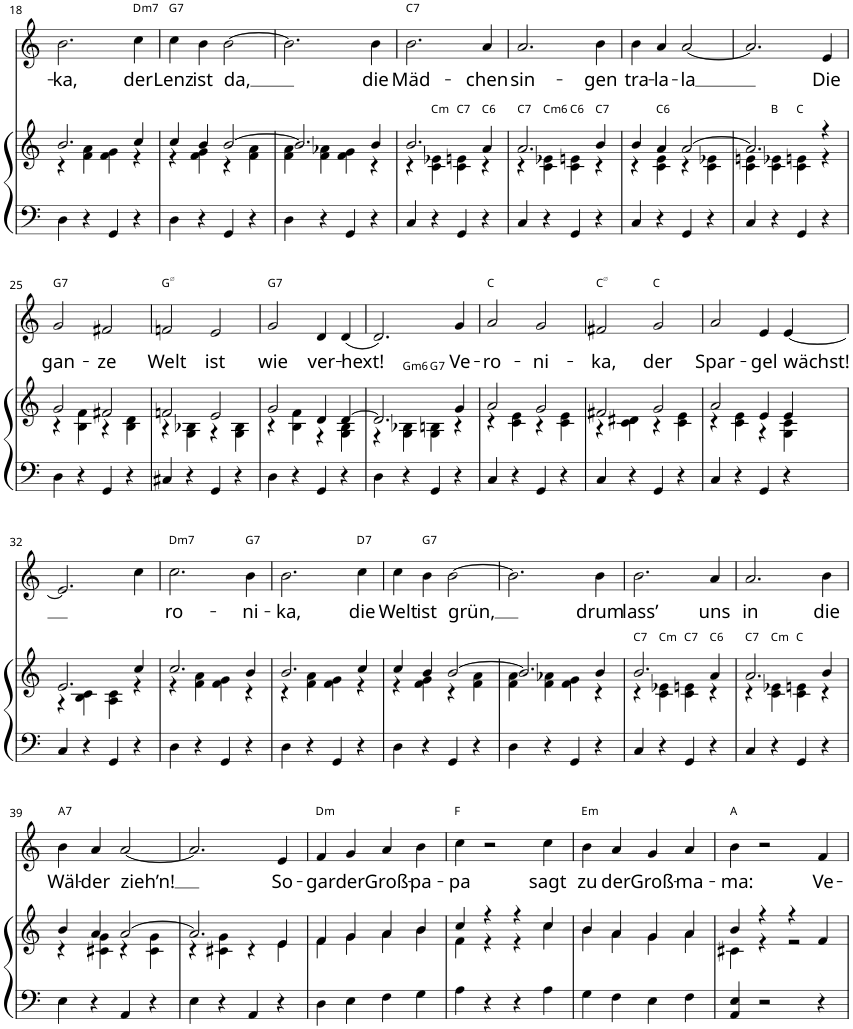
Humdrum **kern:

**kern	**kern	**harte	**kern	**text	**harte
*part2	*part2	*part2	*part1	*part1	*part1
*staff3	*staff2	*	*staff1	*staff1	*
*I"Piano	*	*	*I"Voice	*	*
*I'Pno	*	*	*	*	*
!!LO:PB:g=z
*clefF4	*clefG2	*	*clefG2	*	*
*k[]	*k[]	*	*k[]	*	*
*M2/2	*M2/2	*	*M2/2	*	*
*met(c|)	*met(c|)	*	*met(c|)	*	*
=18	=18	=18	=18	=18	=18
*	*^	*	*	*	*
!	!	!	!	!	!LO:LY:b	!
4D\	2.b/	4r	.	2.b\	-ka,	.
4r	.	4f\ 4a\	.	.	.	.
4GG/	.	4f\ 4g\	.	.	.	.
!	!	!	!	!	!LO:LY:b	!LO:H:kt=m7
4r	4cc/	4r	.	4cc\	der	D:min7
=19	=19	=19	=19	=19	=19	=19
!	!	!	!	!	!LO:LY:b	!LO:H:kt=7
4D\	4cc/	4r	.	4cc\	Lenz	G:7
!	!	!	!	!	!LO:LY:b	!
4r	4b/	4f\ 4g\	.	4b\	ist	.
!	!	!	!	!	!LO:LY:b	!
4GG/	[2b/	4r	.	[2b\	da,	.
4r	.	4f\ 4a\	.	.	.	.
=20	=20	=20	=20	=20	=20	=20
4D\	2.b/]	4f\ 4a\	.	2.b\]	.	.
4r	.	4f\ 4a-X\	.	.	.	.
4GG/	.	4f\ 4g\	.	.	.	.
!	!	!	!	!	!LO:LY:b	!
4r	4b/	4r	.	4b\	die	.
=21	=21	=21	=21	=21	=21	=21
!	!	!	!	!	!LO:LY:b	!LO:H:kt=7
4C/	2.b/	4r	.	2.b\	Mäd-	C:7
!	!	!	!LO:H:kt=m	!	!	!
4r	.	4c\ 4e-X\	C:min	.	.	.
!	!	!	!LO:H:kt=7	!	!	!
4GG/	.	4c\ 4en\	C:7	.	.	.
!	!	!	!LO:H:kt=6	!	!LO:LY:b	!
4r	4a/	4r	C:maj6	4a/	-chen	.
=22	=22	=22	=22	=22	=22	=22
!	!	!	!LO:H:kt=7	!	!LO:LY:b	!
4C/	2.a/	4r	C:7	2.a/	sin-	.
!	!	!	!LO:H:kt=m6	!	!	!
4r	.	4c\ 4e-X\	C:min6	.	.	.
!	!	!	!LO:H:kt=6	!	!	!
4GG/	.	4c\ 4en\	C:maj6	.	.	.
!	!	!	!LO:H:kt=7	!	!LO:LY:b	!
4r	4b/	4r	C:7	4b\	-gen	.
=23	=23	=23	=23	=23	=23	=23
!	!	!	!	!	!LO:LY:b	!
4C/	4b/	4r	.	4b\	tra-	.
!	!	!	!LO:H:kt=6	!	!LO:LY:b	!
4r	4a/	4c\ 4e\	C:maj6	4a/	-la-	.
!	!	!	!	!	!LO:LY:b	!
4GG/	[2a/	4r	.	[2a/	-la	.
4r	.	4c\ 4e-X\	.	.	.	.
=24	=24	=24	=24	=24	=24	=24
4C/	2.a/]	4c\ 4en\	.	2.a/]	.	.
4r	.	4c\ 4e-X\	B:maj	.	.	.
4GG/	.	4c\ 4en\	C:maj	.	.	.
!	!	!	!	!	!LO:LY:b	!
4r	4r	4r	.	4e/	Die	.
!!LO:LB:g=z
=25	=25	=25	=25	=25	=25	=25
!	!	!	!	!	!LO:LY:b	!LO:H:kt=7
4D\	2g/	4r	.	2g/	gan-	G:7
4r	.	4B\ 4f\	.	.	.	.
!	!	!	!	!	!LO:LY:b	!
4GG/	2f#X/	4r	.	2f#X/	-ze	.
4r	.	4B\ 4d\	.	.	.	.
=26	=26	=26	=26	=26	=26	=26
!	!	!	!	!	!LO:LY:b	!
4C#X/	2fn/	4r	.	2fn/	Welt	G:hdim7
4r	.	4G\ 4B-X\	.	.	.	.
!	!	!	!	!	!LO:LY:b	!
4GG/	2e/	4r	.	2e/	ist	.
4r	.	4G\ 4B-\	.	.	.	.
=27	=27	=27	=27	=27	=27	=27
!	!	!	!	!	!LO:LY:b	!LO:H:kt=7
4D\	2g/	4r	.	2g/	wie	G:7
4r	.	4B\ 4f\	.	.	.	.
!	!	!	!	!	!LO:LY:b	!
4GG/	4d/	4r	.	4d/	ver-	.
!	!	!	!	!	!LO:LY:b	!
4r	[4d/	4G\ 4B\	.	(4d/	-hext!	.
=28	=28	=28	=28	=28	=28	=28
4D\	2.d/]	4r	.	2.d/)	.	.
!	!	!	!LO:H:kt=m6	!	!	!
4r	.	4G\ 4B-X\	G:min6	.	.	.
!	!	!	!LO:H:kt=7	!	!	!
4GG/	.	4G\ 4Bn\	G:7	.	.	.
!	!	!	!	!	!LO:LY:b	!
4r	4g/	4r	.	4g/	Ve-	.
=29	=29	=29	=29	=29	=29	=29
!	!	!	!	!	!LO:LY:b	!
4C/	2a/	4r	.	2a/	-ro-	C:maj
4r	.	4c\ 4e\	.	.	.	.
!	!	!	!	!	!LO:LY:b	!
4GG/	2g/	4r	.	2g/	-ni-	.
4r	.	4c\ 4e\	.	.	.	.
=30	=30	=30	=30	=30	=30	=30
!	!	!	!	!	!LO:LY:b	!
4C/	2f#X/	4r	.	2f#X/	-ka,	C:hdim7
4r	.	4c\ 4d#X\	.	.	.	.
!	!	!	!	!	!LO:LY:b	!
4GG/	2g/	4r	.	2g/	der	C:maj
4r	.	4c\ 4e\	.	.	.	.
=31	=31	=31	=31	=31	=31	=31
!	!	!	!	!	!LO:LY:b	!
4C/	2a/	4r	.	2a/	Spar-	.
4r	.	4c\ 4e\	.	.	.	.
!	!	!	!	!	!LO:LY:b	!
4GG/	4e/	4r	.	4e/	-gel	.
!	!	!	!	!	!LO:LY:b	!
4r	4e/	4G\ 4c\	.	[4e/	wächst!	.
!!LO:LB:g=z
=32	=32	=32	=32	=32	=32	=32
4C/	2.e/	4r	.	2.e/]	.	.
4r	.	4B\ 4c\	.	.	.	.
4GG/	.	4A\ 4c\	.	.	.	.
4r	4cc/	4r	.	4cc\	.	.
=33	=33	=33	=33	=33	=33	=33
!	!	!	!	!	!LO:LY:b	!LO:H:kt=m7
4D\	2.cc/	4r	.	2.cc\	ro-	D:min7
4r	.	4f\ 4a\	.	.	.	.
4GG/	.	4f\ 4g\	.	.	.	.
!	!	!	!	!	!LO:LY:b	!LO:H:kt=7
4r	4b/	4r	.	4b\	-ni-	G:7
=34	=34	=34	=34	=34	=34	=34
!	!	!	!	!	!LO:LY:b	!
4D\	2.b/	4r	.	2.b\	-ka,	.
4r	.	4f\ 4a\	.	.	.	.
4GG/	.	4f\ 4g\	.	.	.	.
!	!	!	!	!	!LO:LY:b	!LO:H:kt=7
4r	4cc/	4r	.	4cc\	die	D:7
=35	=35	=35	=35	=35	=35	=35
!	!	!	!	!	!LO:LY:b	!
4D\	4cc/	4r	.	4cc\	Welt	.
!	!	!	!	!	!LO:LY:b	!LO:H:kt=7
4r	4b/	4f\ 4g\	.	4b\	ist	G:7
!	!	!	!	!	!LO:LY:b	!
4GG/	[2b/	4r	.	[2b\	grün,	.
4r	.	4f\ 4a\	.	.	.	.
=36	=36	=36	=36	=36	=36	=36
4D\	2.b/]	4f\ 4a\	.	2.b\]	.	.
4r	.	4f\ 4a-X\	.	.	.	.
4GG/	.	4f\ 4g\	.	.	.	.
!	!	!	!	!	!LO:LY:b	!
4r	4b/	4r	.	4b\	drum	.
=37	=37	=37	=37	=37	=37	=37
!	!	!	!LO:H:kt=7	!	!LO:LY:b	!
4C/	2.b/	4r	C:7	2.b\	lass’	.
!	!	!	!LO:H:kt=m	!	!	!
4r	.	4c\ 4e-X\	C:min	.	.	.
!	!	!	!LO:H:kt=7	!	!	!
4GG/	.	4c\ 4en\	C:7	.	.	.
!	!	!	!LO:H:kt=6	!	!LO:LY:b	!
4r	4a/	4r	C:maj6	4a/	uns	.
=38	=38	=38	=38	=38	=38	=38
!	!	!	!LO:H:kt=7	!	!LO:LY:b	!
4C/	2.a/	4r	C:7	2.a/	in	.
!	!	!	!LO:H:kt=m	!	!	!
4r	.	4c\ 4e-X\	C:min	.	.	.
4GG/	.	4c\ 4en\	C:maj	.	.	.
!	!	!	!	!	!LO:LY:b	!
4r	4b/	4r	.	4b\	die	.
!!LO:LB:g=z
=39	=39	=39	=39	=39	=39	=39
!	!	!	!	!	!LO:LY:b	!LO:H:kt=7
4E\	4b/	4r	.	4b\	Wäl-	A:7
!	!	!	!	!	!LO:LY:b	!
4r	4a/	4c#X\ 4g\	.	4a/	-der	.
!	!	!	!	!	!LO:LY:b	!
4AA/	[2a/	4r	.	[2a/	zieh’n!	.
4r	.	4c#\ 4g\	.	.	.	.
=40	=40	=40	=40	=40	=40	=40
4E\	2.a/]	4r	.	2.a/]	.	.
4r	.	4c#X\ 4g\	.	.	.	.
4AA/	.	4r	.	.	.	.
!	!	!	!	!	!LO:LY:b	!
4r	4e/	4e\	.	4e/	So-	.
=41	=41	=41	=41	=41	=41	=41
!	!	!	!	!	!LO:LY:b	!LO:H:kt=m
4D\	4f/	4f\	.	4f/	-gar	D:min
!	!	!	!	!	!LO:LY:b	!
4E\	4g/	4g\	.	4g/	der	.
!	!	!	!	!	!LO:LY:b	!
4F\	4a/	4a\	.	4a/	Groß-	.
!	!	!	!	!	!LO:LY:b	!
4G\	4b/	4b\	.	4b\	-pa-	.
=42	=42	=42	=42	=42	=42	=42
!	!	!	!	!	!LO:LY:b	!
4A\	4cc/	4f\	.	4cc\	-pa	F:maj
4r	4r	4r	.	2r	.	.
4r	4r	4r	.	.	.	.
!	!	!	!	!	!LO:LY:b	!
4A\	4cc/	4cc\	.	4cc\	sagt	.
=43	=43	=43	=43	=43	=43	=43
!	!	!	!	!	!LO:LY:b	!LO:H:kt=m
4G\	4b/	4b\	.	4b\	zu	E:min
!	!	!	!	!	!LO:LY:b	!
4F\	4a/	4a\	.	4a/	der	.
!	!	!	!	!	!LO:LY:b	!
4E\	4g/	4g\	.	4g/	Groß-	.
!	!	!	!	!	!LO:LY:b	!
4F\	4a/	4a\	.	4a/	-ma-	.
=44	=44	=44	=44	=44	=44	=44
!	!	!	!	!	!LO:LY:b	!
4AA/ 4E/	4b/	4c#X\	.	4b\	-ma:	A:maj
2r	4r	4r	.	2r	.	.
.	4r	2r	.	.	.	.
!	!	!	!	!	!LO:LY:b	!
4r	4f/	.	.	4f/	Ve-	.
*	*v	*v	*	*	*	*
=	=	=	=	=	=
*-	*-	*-	*-	*-	*-
